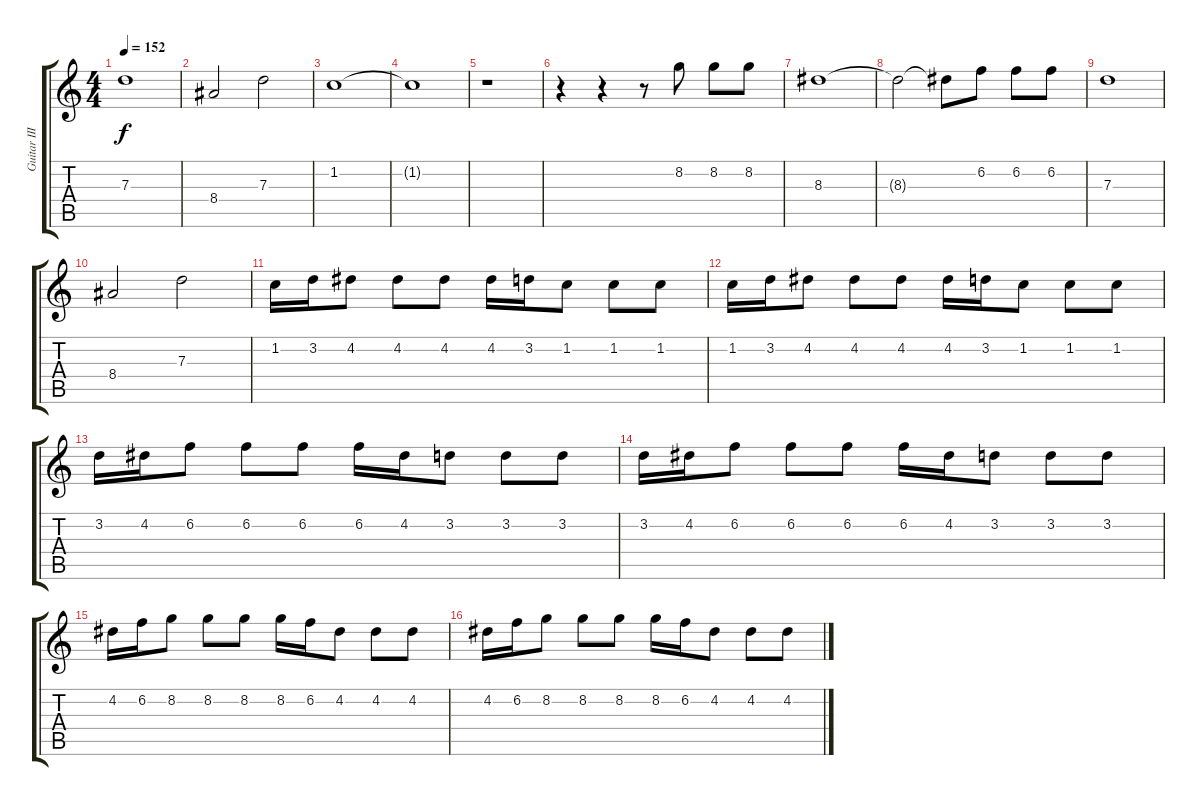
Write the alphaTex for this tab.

\track ("Guitar III" "Guitar III") {instrument overdrivenguitar}
\staff {score tabs}
\tuning (E4 B3 G3 D3 A2 E2) {hide}
\ts (4 4)
\tempo 152
\clef g2
\ks c
7.3.1{dy f} |
8.4.2 7.3.2 |
1.2.1 |
1.2{t}.1 |
r.1 |
r.4 r.4 r.8 8.2.8 8.2.8 8.2.8 |
8.3.1 |
8.3{t}.2 8.3{t}.8 6.2.8 6.2.8 6.2.8 |
7.3.1 |
8.4.2 7.3.2 |
1.2.16 3.2.16 4.2.8 4.2.8 4.2.8 4.2.16 3.2.16 1.2.8 1.2.8 1.2.8 |
1.2.16 3.2.16 4.2.8 4.2.8 4.2.8 4.2.16 3.2.16 1.2.8 1.2.8 1.2.8 |
3.2.16 4.2.16 6.2.8 6.2.8 6.2.8 6.2.16 4.2.16 3.2.8 3.2.8 3.2.8 |
3.2.16 4.2.16 6.2.8 6.2.8 6.2.8 6.2.16 4.2.16 3.2.8 3.2.8 3.2.8 |
4.2.16 6.2.16 8.2.8 8.2.8 8.2.8 8.2.16 6.2.16 4.2.8 4.2.8 4.2.8 |
4.2.16 6.2.16 8.2.8 8.2.8 8.2.8 8.2.16 6.2.16 4.2.8 4.2.8 4.2.8
